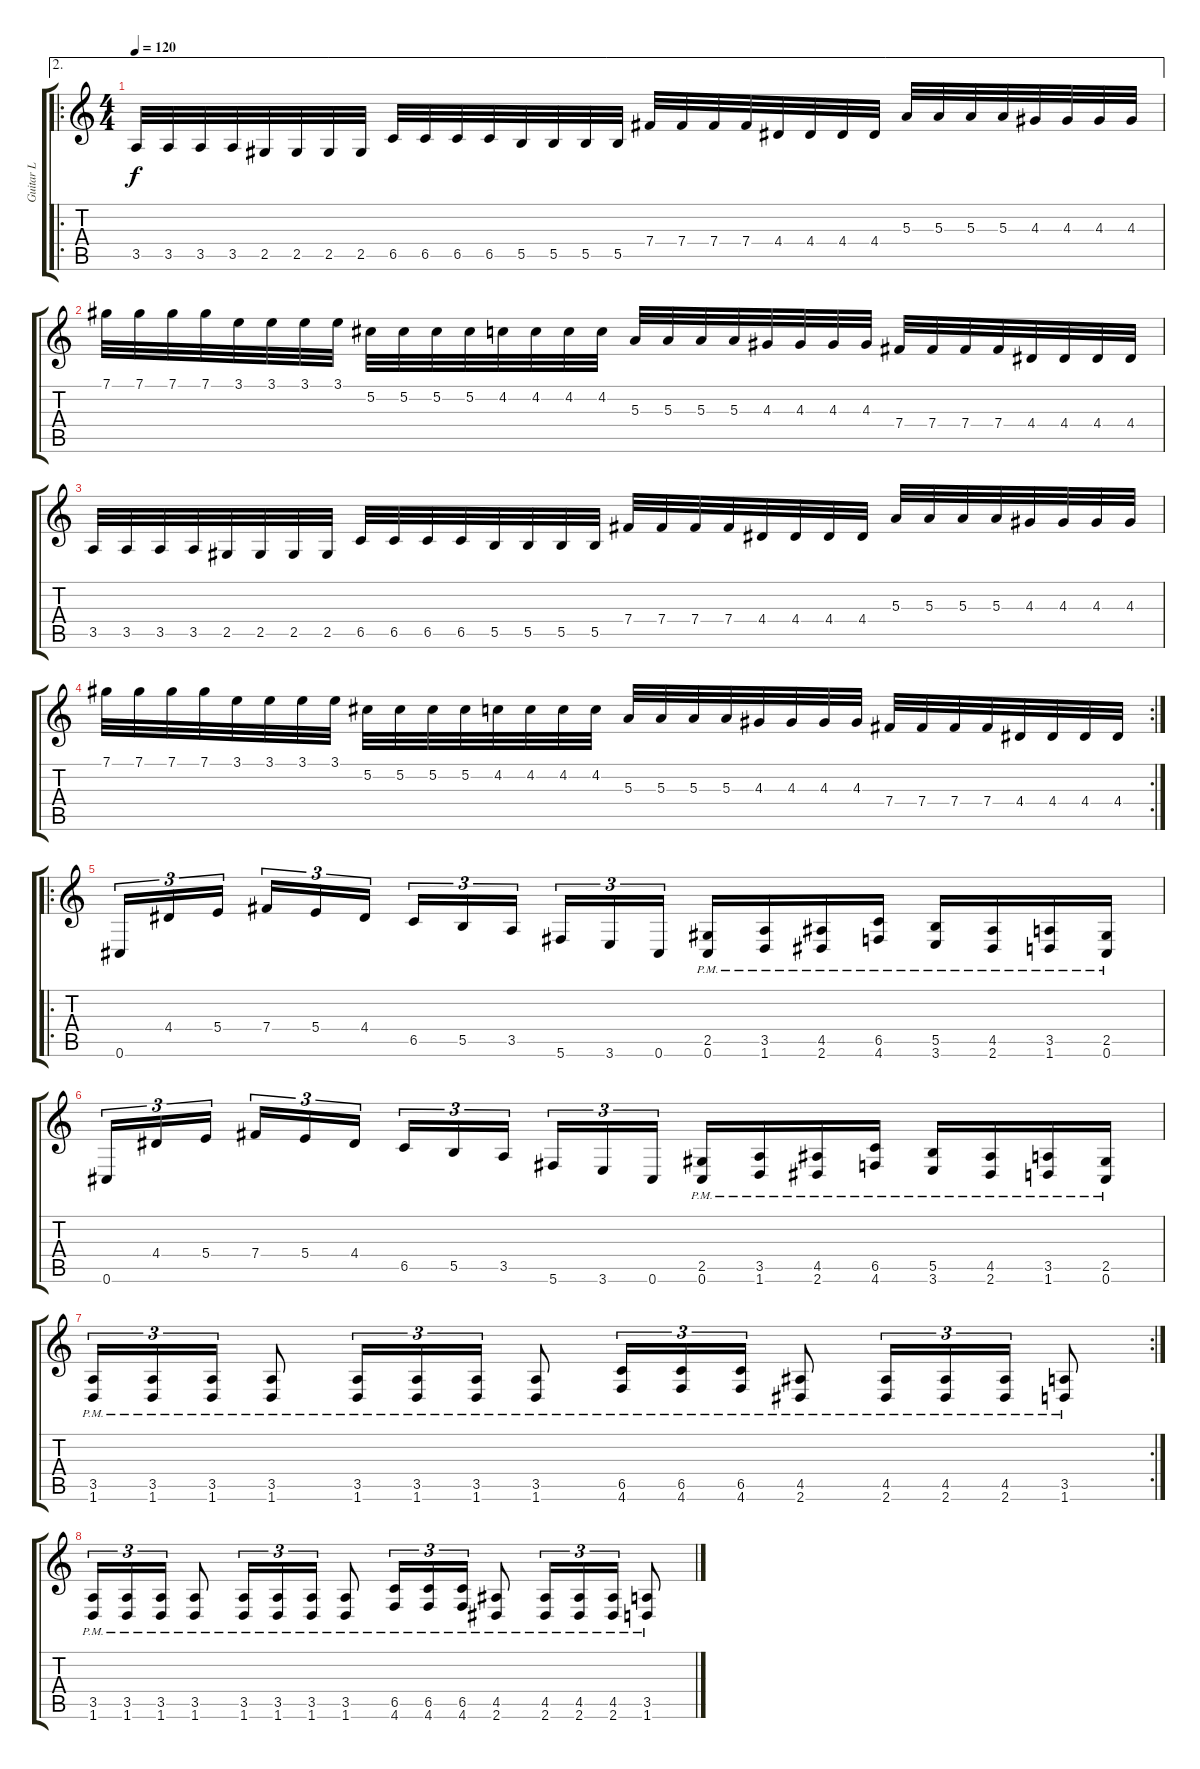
\track ("Guitar L" "Guitar L") {instrument distortionguitar}
\staff {score tabs}
\tuning (Db4 Ab3 E3 B2 Gb2 Db2) {hide}
\ae 2
\ro
\ts (4 4)
\tempo 120
\clef g2
\ks c
3.5.32{dy f} 3.5.32 3.5.32 3.5.32 2.5.32 2.5.32 2.5.32 2.5.32 6.5.32 6.5.32 6.5.32 6.5.32 5.5.32 5.5.32 5.5.32 5.5.32 7.4.32 7.4.32 7.4.32 7.4.32 4.4.32 4.4.32 4.4.32 4.4.32 5.3.32 5.3.32 5.3.32 5.3.32 4.3.32 4.3.32 4.3.32 4.3.32 |
7.1.32 7.1.32 7.1.32 7.1.32 3.1.32 3.1.32 3.1.32 3.1.32 5.2.32 5.2.32 5.2.32 5.2.32 4.2.32 4.2.32 4.2.32 4.2.32 5.3.32 5.3.32 5.3.32 5.3.32 4.3.32 4.3.32 4.3.32 4.3.32 7.4.32 7.4.32 7.4.32 7.4.32 4.4.32 4.4.32 4.4.32 4.4.32 |
3.5.32 3.5.32 3.5.32 3.5.32 2.5.32 2.5.32 2.5.32 2.5.32 6.5.32 6.5.32 6.5.32 6.5.32 5.5.32 5.5.32 5.5.32 5.5.32 7.4.32 7.4.32 7.4.32 7.4.32 4.4.32 4.4.32 4.4.32 4.4.32 5.3.32 5.3.32 5.3.32 5.3.32 4.3.32 4.3.32 4.3.32 4.3.32 |
\rc 2
7.1.32 7.1.32 7.1.32 7.1.32 3.1.32 3.1.32 3.1.32 3.1.32 5.2.32 5.2.32 5.2.32 5.2.32 4.2.32 4.2.32 4.2.32 4.2.32 5.3.32 5.3.32 5.3.32 5.3.32 4.3.32 4.3.32 4.3.32 4.3.32 7.4.32 7.4.32 7.4.32 7.4.32 4.4.32 4.4.32 4.4.32 4.4.32 |
\ro
0.6.16{tu (3 2)} 4.4.16{tu (3 2)} 5.4.16{tu (3 2) beam splitsecondary} 7.4.16{tu (3 2)} 5.4.16{tu (3 2)} 4.4.16{tu (3 2)} 6.5.16{tu (3 2)} 5.5.16{tu (3 2)} 3.5.16{tu (3 2) beam splitsecondary} 5.6.16{tu (3 2)} 3.6.16{tu (3 2)} 0.6.16{tu (3 2)} (2.5{pm} 0.6{pm}).16 (3.5{pm} 1.6{pm}).16 (4.5{pm} 2.6{pm}).16 (6.5{pm} 4.6{pm}).16 (5.5{pm} 3.6{pm}).16 (4.5{pm} 2.6{pm}).16 (3.5{pm} 1.6{pm}).16 (2.5{pm} 0.6{pm}).16 |
0.6.16{tu (3 2)} 4.4.16{tu (3 2)} 5.4.16{tu (3 2) beam splitsecondary} 7.4.16{tu (3 2)} 5.4.16{tu (3 2)} 4.4.16{tu (3 2)} 6.5.16{tu (3 2)} 5.5.16{tu (3 2)} 3.5.16{tu (3 2) beam splitsecondary} 5.6.16{tu (3 2)} 3.6.16{tu (3 2)} 0.6.16{tu (3 2)} (2.5{pm} 0.6{pm}).16 (3.5{pm} 1.6{pm}).16 (4.5{pm} 2.6{pm}).16 (6.5{pm} 4.6{pm}).16 (5.5{pm} 3.6{pm}).16 (4.5{pm} 2.6{pm}).16 (3.5{pm} 1.6{pm}).16 (2.5{pm} 0.6{pm}).16 |
\rc 2
(3.5{pm} 1.6{pm}).16{tu (3 2)} (3.5{pm} 1.6{pm}).16{tu (3 2)} (3.5{pm} 1.6{pm}).16{tu (3 2)} (3.5{pm} 1.6{pm}).8 (3.5{pm} 1.6{pm}).16{tu (3 2)} (3.5{pm} 1.6{pm}).16{tu (3 2)} (3.5{pm} 1.6{pm}).16{tu (3 2)} (3.5{pm} 1.6{pm}).8 (6.5{pm} 4.6{pm}).16{tu (3 2)} (6.5{pm} 4.6{pm}).16{tu (3 2)} (6.5{pm} 4.6{pm}).16{tu (3 2)} (4.5{pm} 2.6{pm}).8 (4.5{pm} 2.6{pm}).16{tu (3 2)} (4.5{pm} 2.6{pm}).16{tu (3 2)} (4.5{pm} 2.6{pm}).16{tu (3 2)} (3.5{pm} 1.6{pm}).8 |
(3.5{pm} 1.6{pm}).16{tu (3 2)} (3.5{pm} 1.6{pm}).16{tu (3 2)} (3.5{pm} 1.6{pm}).16{tu (3 2)} (3.5{pm} 1.6{pm}).8 (3.5{pm} 1.6{pm}).16{tu (3 2)} (3.5{pm} 1.6{pm}).16{tu (3 2)} (3.5{pm} 1.6{pm}).16{tu (3 2)} (3.5{pm} 1.6{pm}).8 (6.5{pm} 4.6{pm}).16{tu (3 2)} (6.5{pm} 4.6{pm}).16{tu (3 2)} (6.5{pm} 4.6{pm}).16{tu (3 2)} (4.5{pm} 2.6{pm}).8 (4.5{pm} 2.6{pm}).16{tu (3 2)} (4.5{pm} 2.6{pm}).16{tu (3 2)} (4.5{pm} 2.6{pm}).16{tu (3 2)} (3.5{pm} 1.6{pm}).8
